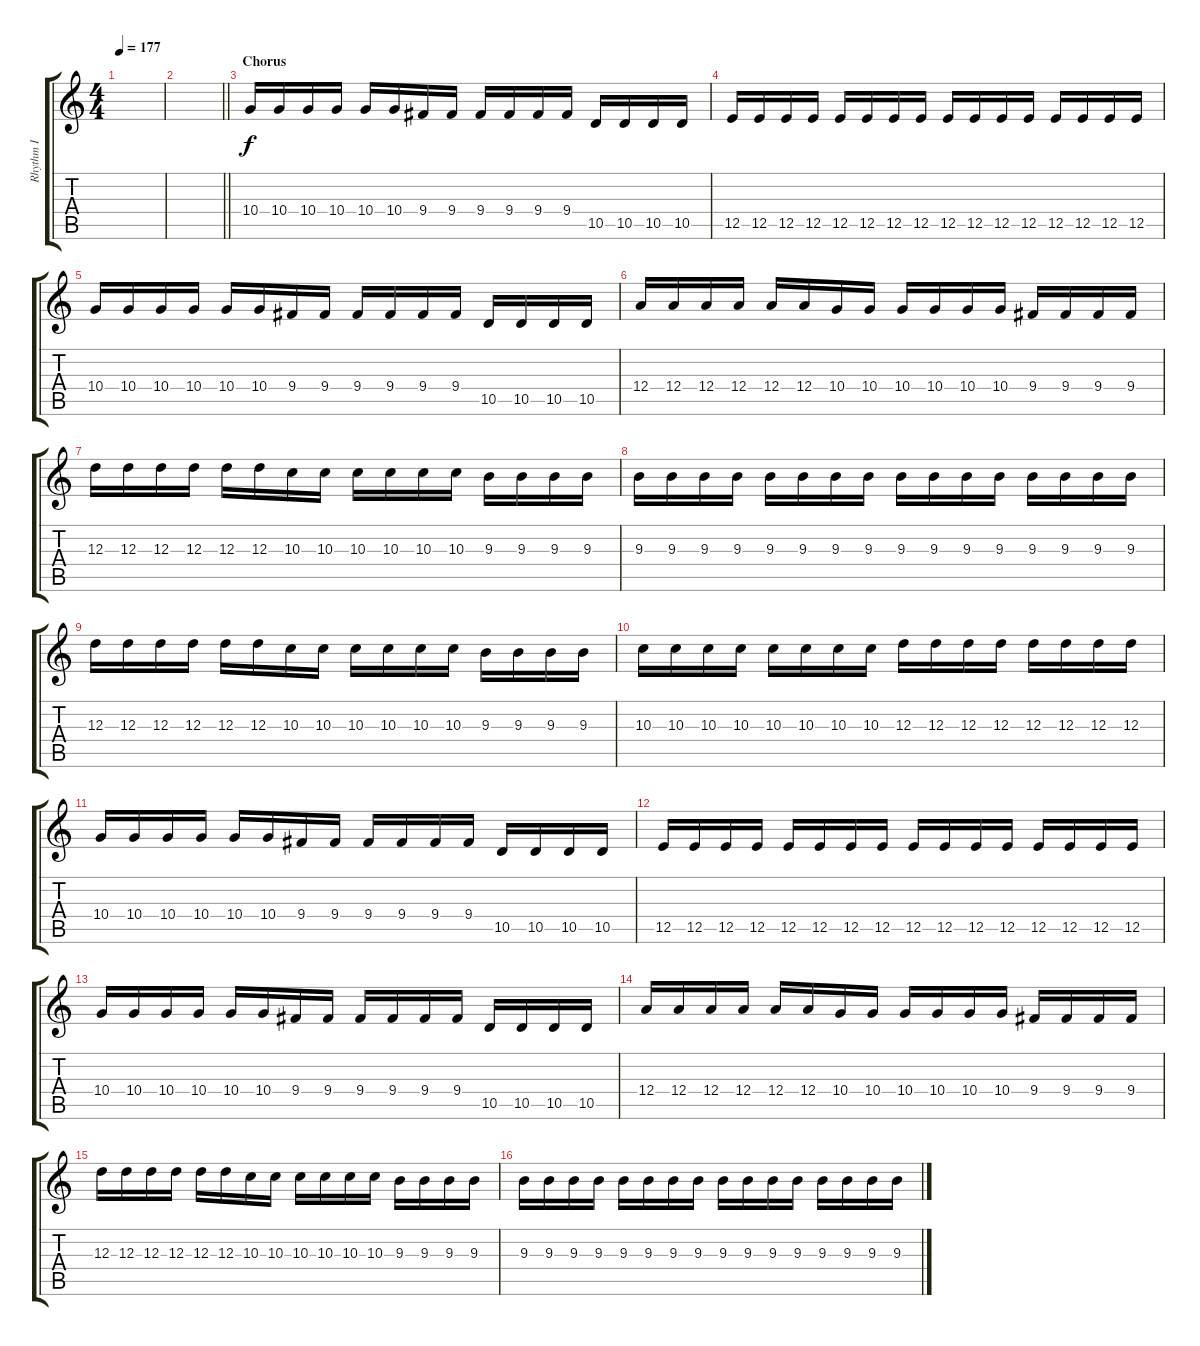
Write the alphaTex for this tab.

\track ("Rhythm I" "Rhythm I") {instrument distortionguitar}
\staff {score tabs}
\tuning (B3 Gb3 D3 A2 E2 B1) {hide}
\ts (4 4)
\tempo 177
\clef g2
\ks c
|
\barLineRight lightlight
|
\section ("" "Chorus")
10.4.16{volume 16} 10.4.16 10.4.16 10.4.16 10.4.16 10.4.16 9.4.16 9.4.16 9.4.16 9.4.16 9.4.16 9.4.16 10.5.16 10.5.16 10.5.16 10.5.16 |
12.5.16 12.5.16 12.5.16 12.5.16 12.5.16 12.5.16 12.5.16 12.5.16 12.5.16 12.5.16 12.5.16 12.5.16 12.5.16 12.5.16 12.5.16 12.5.16 |
10.4.16 10.4.16 10.4.16 10.4.16 10.4.16 10.4.16 9.4.16 9.4.16 9.4.16 9.4.16 9.4.16 9.4.16 10.5.16 10.5.16 10.5.16 10.5.16 |
12.4.16 12.4.16 12.4.16 12.4.16 12.4.16 12.4.16 10.4.16 10.4.16 10.4.16 10.4.16 10.4.16 10.4.16 9.4.16 9.4.16 9.4.16 9.4.16 |
12.3.16{volume 12} 12.3.16 12.3.16 12.3.16 12.3.16 12.3.16 10.3.16 10.3.16 10.3.16 10.3.16 10.3.16 10.3.16 9.3.16 9.3.16 9.3.16 9.3.16 |
9.3.16 9.3.16 9.3.16 9.3.16 9.3.16 9.3.16 9.3.16 9.3.16 9.3.16 9.3.16 9.3.16 9.3.16 9.3.16 9.3.16 9.3.16 9.3.16 |
12.3.16 12.3.16 12.3.16 12.3.16 12.3.16 12.3.16 10.3.16 10.3.16 10.3.16 10.3.16 10.3.16 10.3.16 9.3.16 9.3.16 9.3.16 9.3.16 |
10.3.16 10.3.16 10.3.16 10.3.16 10.3.16 10.3.16 10.3.16 10.3.16 12.3.16 12.3.16 12.3.16 12.3.16 12.3.16 12.3.16 12.3.16 12.3.16 |
10.4.16{volume 16} 10.4.16 10.4.16 10.4.16 10.4.16 10.4.16 9.4.16 9.4.16 9.4.16 9.4.16 9.4.16 9.4.16 10.5.16 10.5.16 10.5.16 10.5.16 |
12.5.16 12.5.16 12.5.16 12.5.16 12.5.16 12.5.16 12.5.16 12.5.16 12.5.16 12.5.16 12.5.16 12.5.16 12.5.16 12.5.16 12.5.16 12.5.16 |
10.4.16 10.4.16 10.4.16 10.4.16 10.4.16 10.4.16 9.4.16 9.4.16 9.4.16 9.4.16 9.4.16 9.4.16 10.5.16 10.5.16 10.5.16 10.5.16 |
12.4.16 12.4.16 12.4.16 12.4.16 12.4.16 12.4.16 10.4.16 10.4.16 10.4.16 10.4.16 10.4.16 10.4.16 9.4.16 9.4.16 9.4.16 9.4.16 |
12.3.16{volume 12} 12.3.16 12.3.16 12.3.16 12.3.16 12.3.16 10.3.16 10.3.16 10.3.16 10.3.16 10.3.16 10.3.16 9.3.16 9.3.16 9.3.16 9.3.16 |
9.3.16 9.3.16 9.3.16 9.3.16 9.3.16 9.3.16 9.3.16 9.3.16 9.3.16 9.3.16 9.3.16 9.3.16 9.3.16 9.3.16 9.3.16 9.3.16
